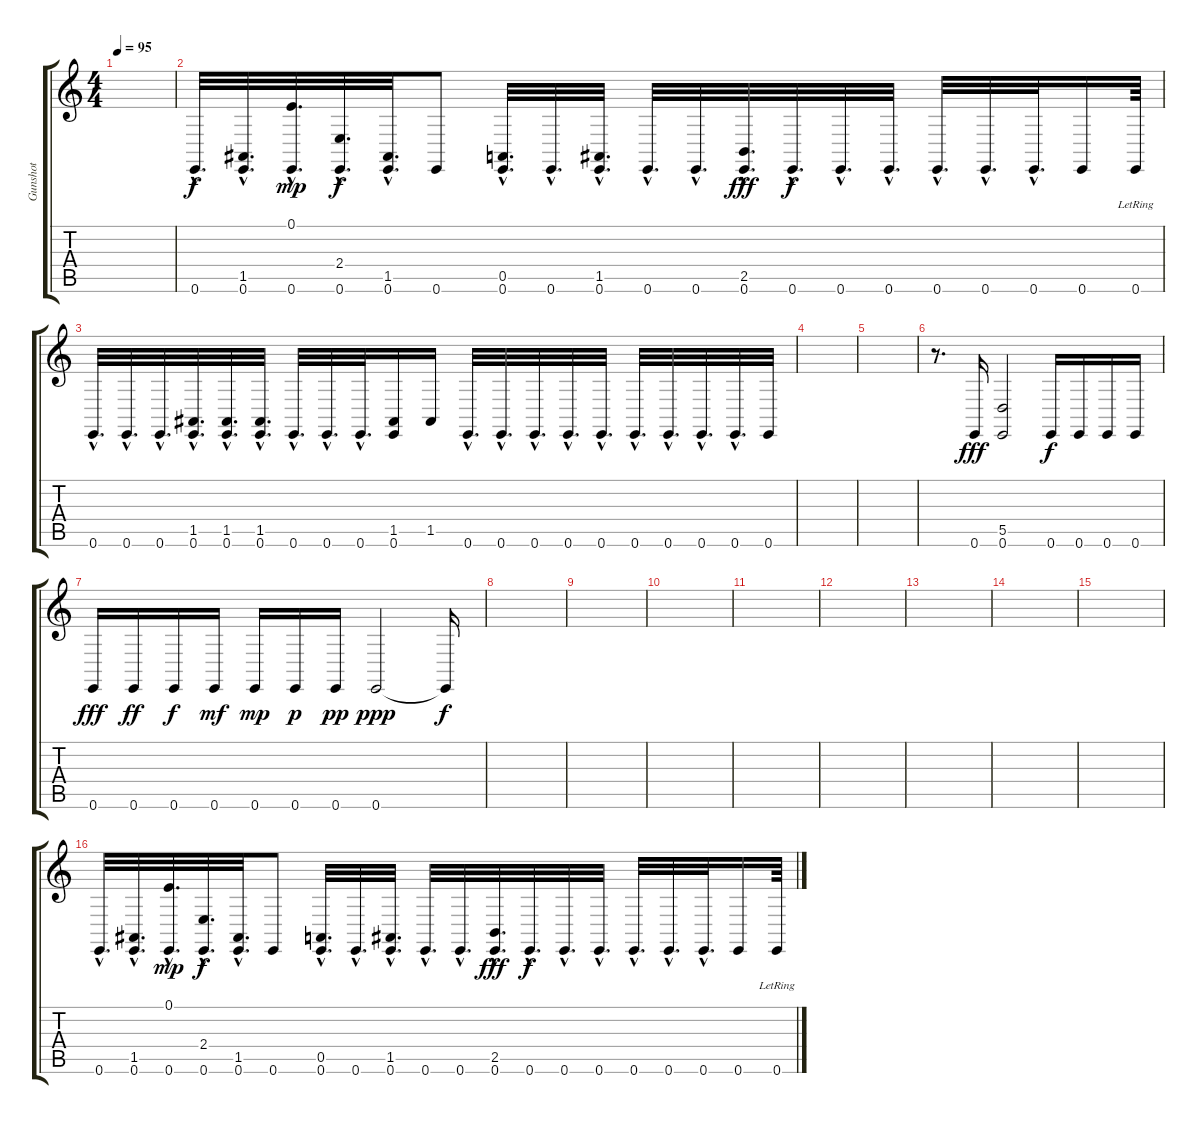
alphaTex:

\track ("Gunshot" "Gunshot") {instrument gunshot}
\staff {score tabs}
\tuning (E4 B3 G3 D3 A2 E2) {hide}
\ts (4 4)
\tempo 95
\clef g2
\ks c
|
0.6{hac}.32{d volume 13} (1.5{hac} 0.6{hac}).32{d} (0.1{hac} 0.6{hac}).32{d dy mp} (2.4{hac} 0.6{hac}).32{d dy f} (1.5{hac} 0.6{hac}).32{d} 0.6.8 (0.5{hac} 0.6{hac}).32{d} 0.6{hac}.32{d} (1.5{hac} 0.6{hac}).32{d} 0.6{hac}.32{d} 0.6{hac}.32{d} (2.5{hac} 0.6{hac}).32{d dy fff} 0.6{hac}.32{d dy f} 0.6{hac}.32{d} 0.6{hac}.32{d} 0.6{hac}.32{d} 0.6{hac}.32{d} 0.6{hac}.32{d} 0.6.16 0.6{lr}.64 |
0.6{hac}.32{d volume 3} 0.6{hac}.32{d} 0.6{hac}.32{d} (1.5{hac} 0.6{hac}).32{d} (1.5{hac} 0.6{hac}).32{d} (1.5{hac} 0.6{hac}).32{d} 0.6{hac}.32{d} 0.6{hac}.32{d} 0.6{hac}.32{d} (1.5 0.6).16 1.5.16 0.6{hac}.32{d} 0.6{hac}.32{d} 0.6{hac}.32{d} 0.6{hac}.32{d} 0.6{hac}.32{d} 0.6{hac}.32{d} 0.6{hac}.32{d} 0.6{hac}.32{d} 0.6{hac}.32{d} 0.6.32 |
|
|
r.8{d volume 13} 0.6.16{dy fff} (5.5 0.6).2 0.6.16{dy f} 0.6.16 0.6.16 0.6.16 |
0.6.16{dy fff} 0.6.16{dy ff} 0.6.16{dy f} 0.6.16{dy mf} 0.6.16{dy mp} 0.6.16{dy p} 0.6.16{dy pp} 0.6.2{dy ppp} 0.6{t}.16{dy f} |
|
|
|
|
|
|
|
|
0.6{hac}.32{d} (1.5{hac} 0.6{hac}).32{d} (0.1{hac} 0.6{hac}).32{d dy mp} (2.4{hac} 0.6{hac}).32{d dy f} (1.5{hac} 0.6{hac}).32{d} 0.6.8 (0.5{hac} 0.6{hac}).32{d} 0.6{hac}.32{d} (1.5{hac} 0.6{hac}).32{d} 0.6{hac}.32{d} 0.6{hac}.32{d} (2.5{hac} 0.6{hac}).32{d dy fff} 0.6{hac}.32{d dy f} 0.6{hac}.32{d} 0.6{hac}.32{d} 0.6{hac}.32{d} 0.6{hac}.32{d} 0.6{hac}.32{d} 0.6.16 0.6{lr}.64
